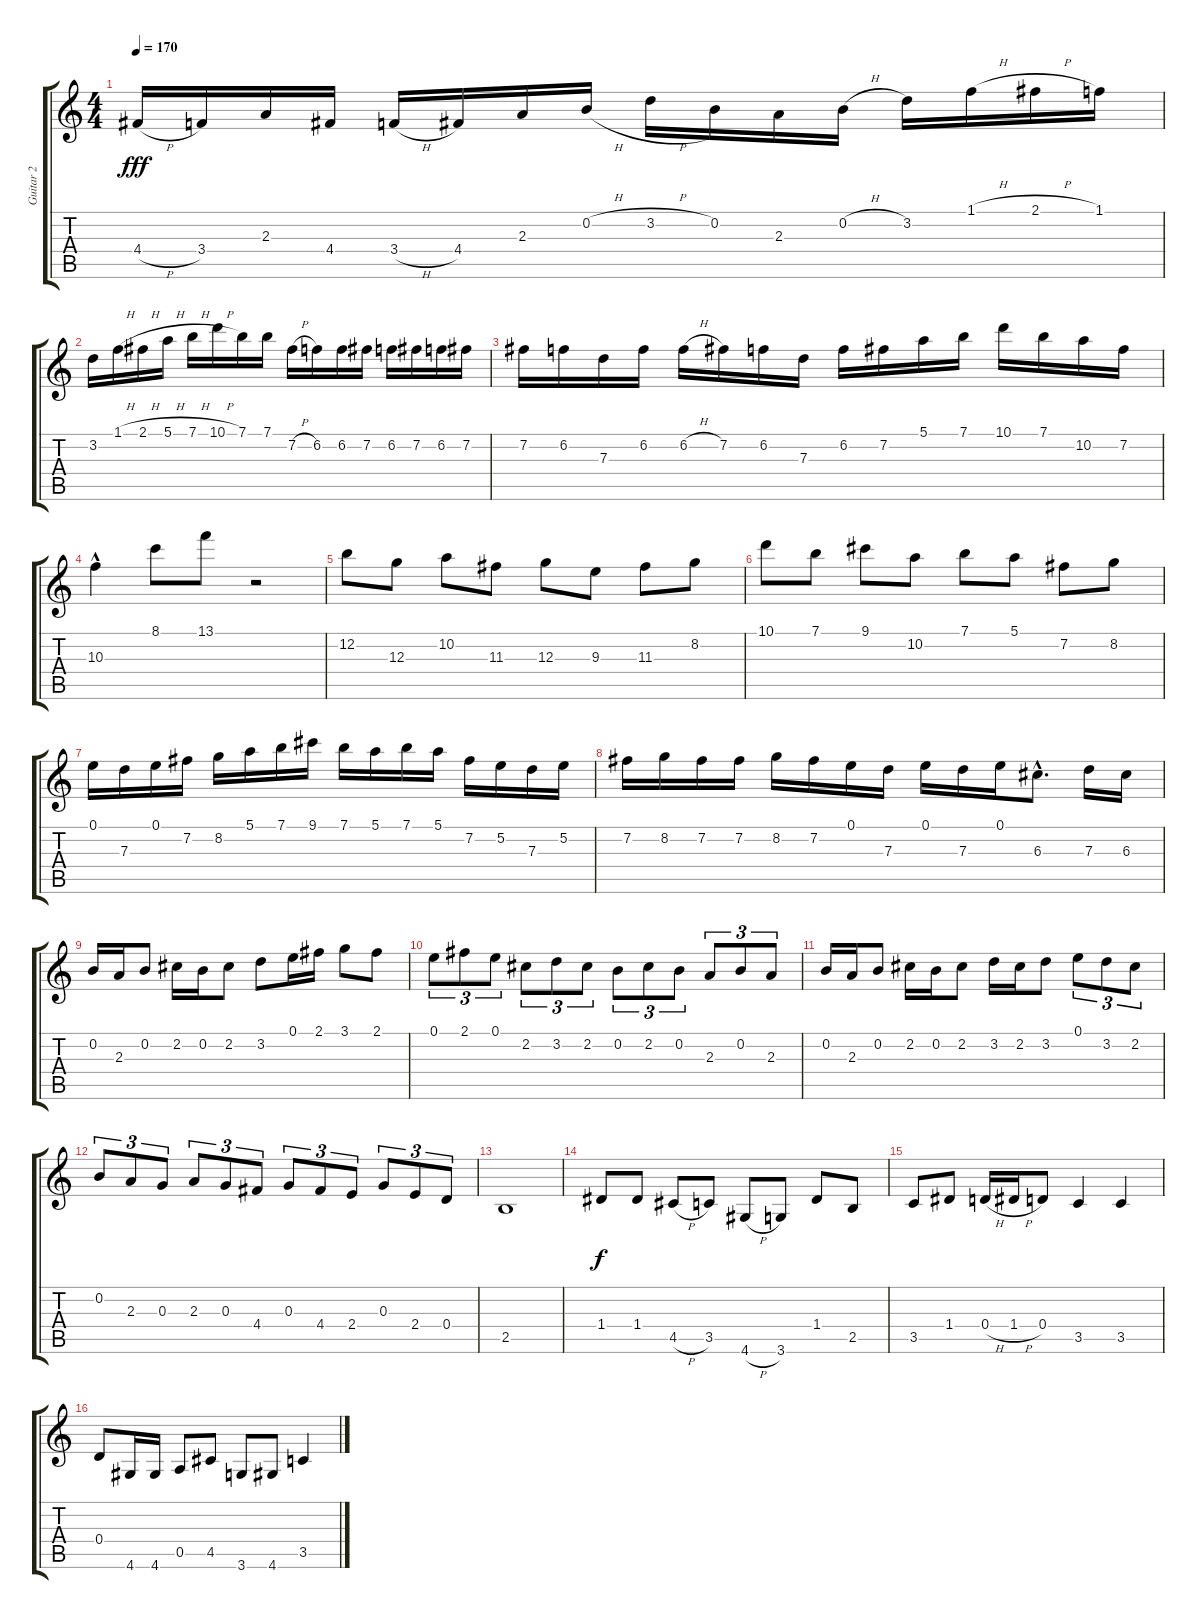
\track ("Guitar 2            " "Guitar 2  ") {instrument distortionguitar}
\staff {score tabs}
\tuning (E4 B3 G3 D3 A2 E2) {hide}
\ts (4 4)
\tempo 170
\clef g2
\ks c
4.4{h}.16{dy fff} 3.4.16 2.3.16 4.4.16 3.4{h}.16 4.4.16 2.3.16 0.2{h}.16 3.2{h}.16 0.2.16 2.3.16 0.2{h}.16 3.2.16 1.1{h}.16 2.1{h}.16 1.1.16 |
3.2.16 1.1{h}.16 2.1{h}.16 5.1{h}.16 7.1{h}.16 10.1{h}.16 7.1.16 7.1.16 7.2{h}.16 6.2.16 6.2.16 7.2.16 6.2.16 7.2.16 6.2.16 7.2.16 |
7.2.16 6.2.16 7.3.16 6.2.16 6.2{h}.16 7.2.16 6.2.16 7.3.16 6.2.16 7.2.16 5.1.16 7.1.16 10.1.16 7.1.16 10.2.16 7.2.16 |
10.3{hac}.4 8.1.8 13.1.8 r.2 |
12.2.8 12.3.8 10.2.8 11.3.8 12.3.8 9.3.8 11.3.8 8.2.8 |
10.1.8 7.1.8 9.1.8 10.2.8 7.1.8 5.1.8 7.2.8 8.2.8 |
0.1.16 7.3.16 0.1.16 7.2.16 8.2.16 5.1.16 7.1.16 9.1.16 7.1.16 5.1.16 7.1.16 5.1.16 7.2.16 5.2.16 7.3.16 5.2.16 |
7.2.16 8.2.16 7.2.16 7.2.16 8.2.16 7.2.16 0.1.16 7.3.16 0.1.16 7.3.16 0.1.16 6.3{hac}.8{d} 7.3.16 6.3.16 |
0.2.16 2.3.16 0.2.8 2.2.16 0.2.16 2.2.8 3.2.8 0.1.16 2.1.16 3.1.8 2.1.8 |
0.1.8{tu (3 2)} 2.1.8{tu (3 2)} 0.1.8{tu (3 2)} 2.2.8{tu (3 2)} 3.2.8{tu (3 2)} 2.2.8{tu (3 2)} 0.2.8{tu (3 2)} 2.2.8{tu (3 2)} 0.2.8{tu (3 2)} 2.3.8{tu (3 2)} 0.2.8{tu (3 2)} 2.3.8{tu (3 2)} |
0.2.16 2.3.16 0.2.8 2.2.16 0.2.16 2.2.8 3.2.16 2.2.16 3.2.8 0.1.8{tu (3 2)} 3.2.8{tu (3 2)} 2.2.8{tu (3 2)} |
0.2.8{tu (3 2)} 2.3.8{tu (3 2)} 0.3.8{tu (3 2)} 2.3.8{tu (3 2)} 0.3.8{tu (3 2)} 4.4.8{tu (3 2)} 0.3.8{tu (3 2)} 4.4.8{tu (3 2)} 2.4.8{tu (3 2)} 0.3.8{tu (3 2)} 2.4.8{tu (3 2)} 0.4.8{tu (3 2)} |
2.5.1 |
1.4.8{dy f} 1.4.8 4.5{h}.8 3.5.8 4.6{h}.8 3.6.8 1.4.8 2.5.8 |
3.5.8 1.4.8 0.4{h}.16 1.4{h}.16 0.4.8 3.5.4 3.5.4 |
0.4.8 4.6.16 4.6.16 0.5.8 4.5.8 3.6.8 4.6.8 3.5.4
